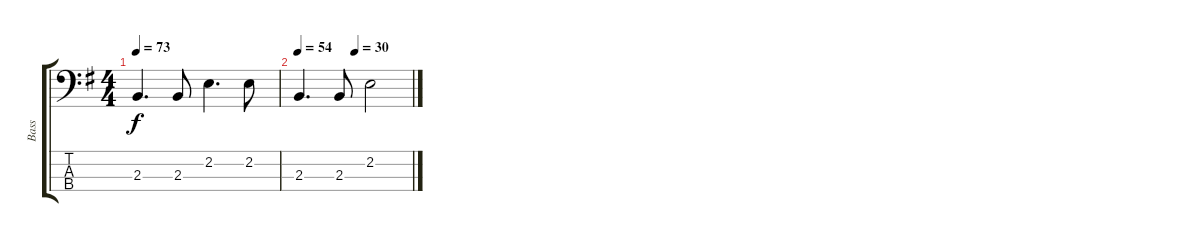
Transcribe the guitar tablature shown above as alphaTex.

\track ("Bass" "Bass") {instrument electricbassfinger}
\staff {score tabs}
\tuning (G2 D2 A1 E1) {hide}
\ts (4 4)
\tempo 73
\clef f4
\ks eminor
2.3.4{d dy f} 2.3.8 2.2.4{d} 2.2.8 |
\tempo 54
\tempo (30 0.5)
2.3.4{d} 2.3.8 2.2.2
